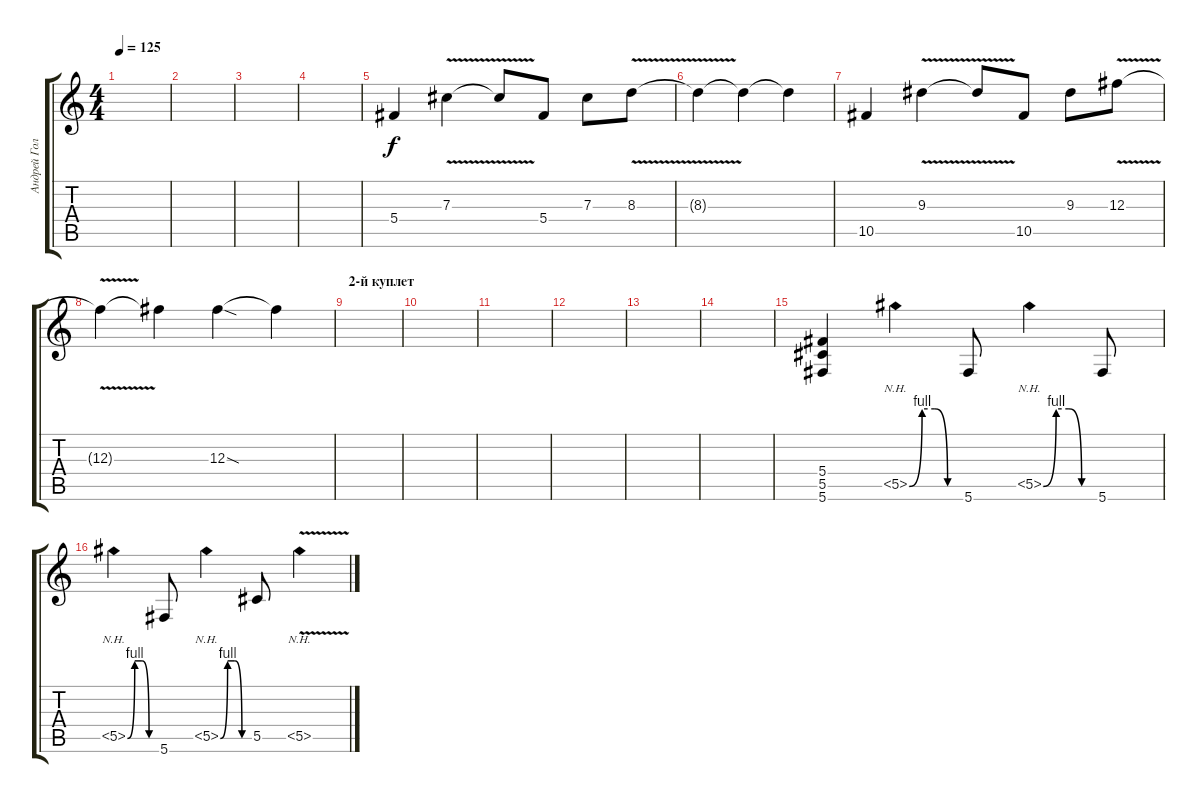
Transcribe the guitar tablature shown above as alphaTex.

\track ("Андрей Голованов(2)" "Андрей Гол") {instrument overdrivenguitar}
\staff {score tabs}
\tuning (Eb4 Bb3 Gb3 Db3 Ab2 Db2) {hide}
\ts (4 4)
\tempo 125
\clef g2
\ks c
|
|
|
|
5.4.4{volume 16} 7.3{v}.4 7.3{t}.8 5.4.8 7.3.8 8.3{v}.8 |
8.3{t}.4 8.3{t}.4 8.3{t}.4 |
10.5.4 9.3{v}.4 9.3{t}.8 10.5.8 9.3.8 12.3{v}.8 |
12.3{t}.4 12.3{t}.4 12.3{sod}.4 12.3{t}.4 |
\section ("" "2-й куплет")
|
|
|
|
|
|
(5.4 5.5 5.6).4 5.5{be (custom 0 0 15 4 30 4 45 0 60 0) nh}.4 5.6.8 5.5{be (custom 0 0 15 4 30 4 45 0 60 0) nh}.4 5.6.8 |
5.5{be (custom 0 0 15 4 30 4 45 0 60 0) nh}.4 5.6.8 5.5{be (custom 0 0 15 4 30 4 45 0 60 0) nh}.4 5.5.8 5.5{nh v}.4
